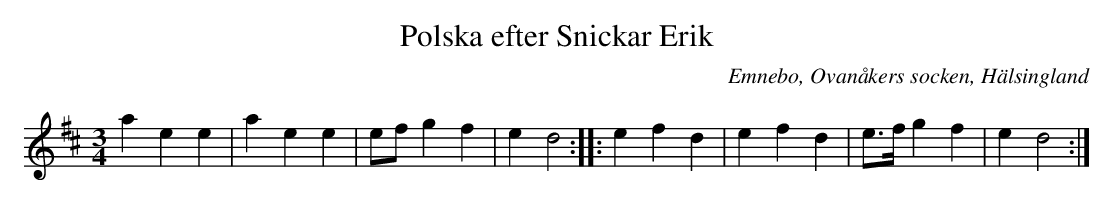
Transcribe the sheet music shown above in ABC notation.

X:1
T: Polska efter Snickar Erik
O: Emnebo, Ovanåkers socken, Hälsingland
M: 3/4
L: 1/8
K: D
a2 e2 e2 | a2 e2 e2 | ef g2 f2 | e2 d4 :: e2 f2 d2 | e2 f2 d2 | e>f g2 f2 | e2 d4 :|
